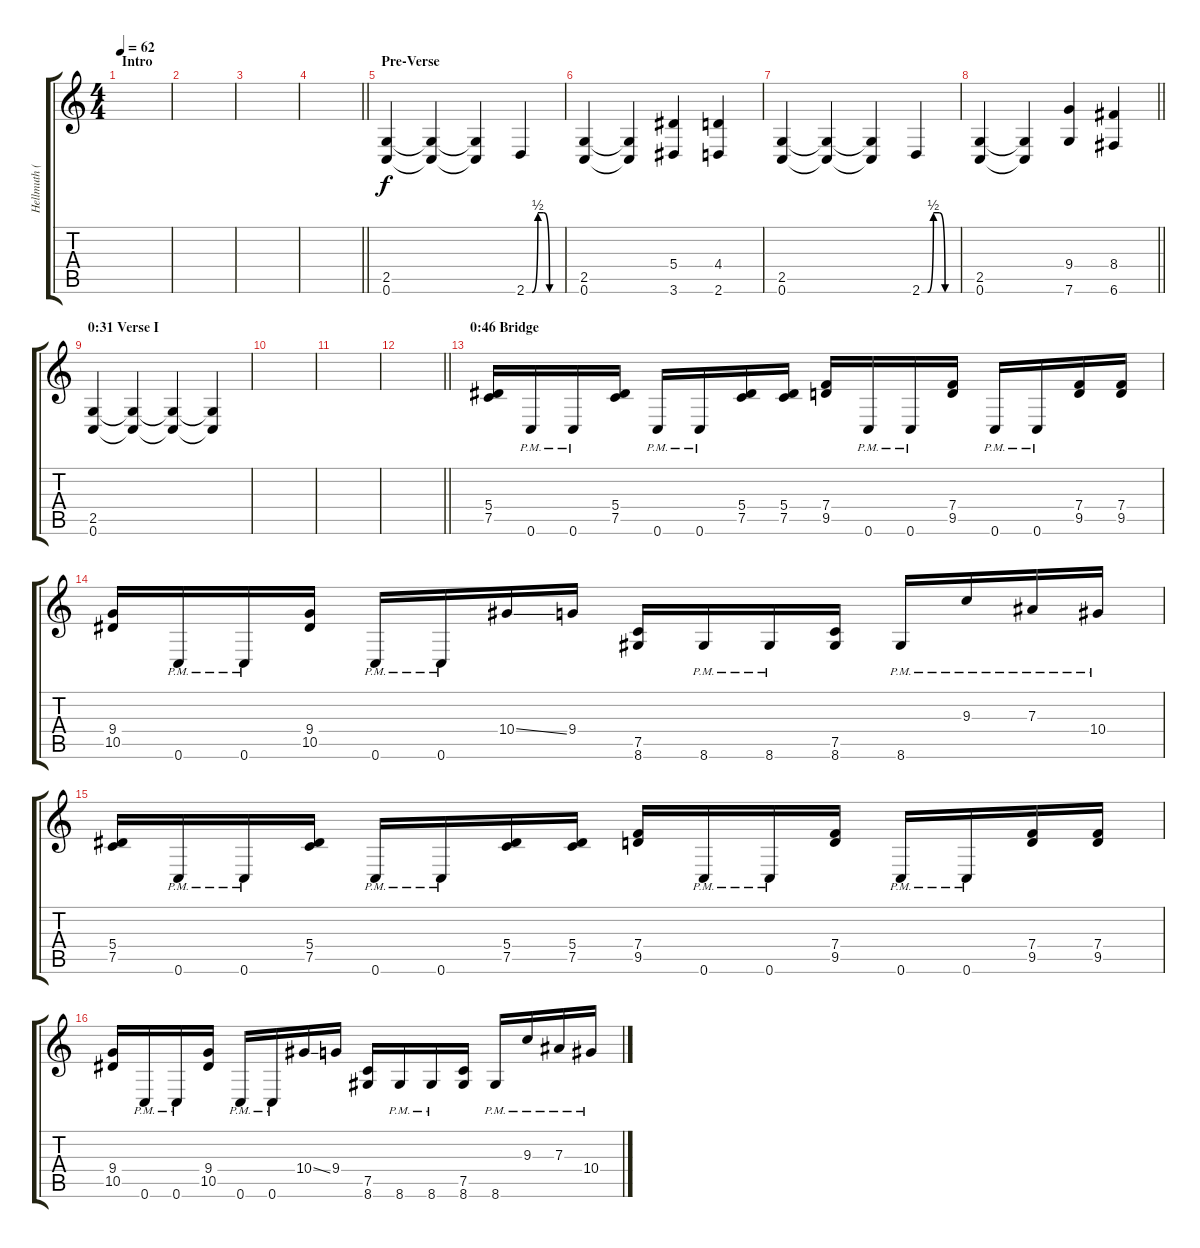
\track ("Hellmuth (Rhythm Guitar)" "Hellmuth (") {instrument distortionguitar}
\staff {score tabs}
\tuning (C4 G3 Eb3 Bb2 F2 C2) {hide}
\ts (4 4)
\section ("" "Intro")
\tempo 62
\clef g2
\ks c
|
|
|
\barLineRight lightlight
|
\section ("" "Pre-Verse")
(2.5 0.6).4 (2.5{t} 0.6{t}).4 (2.5{t} 0.6{t}).4 2.6{be (custom 0 0 10 0 20 2 30 2 40 0 60 0)}.4 |
(2.5 0.6).4 (2.5{t} 0.6{t}).4 (5.4 3.6).4 (4.4 2.6).4 |
(2.5 0.6).4 (2.5{t} 0.6{t}).4 (2.5{t} 0.6{t}).4 2.6{be (custom 0 0 10 0 20 2 30 2 40 0 60 0)}.4 |
\barLineRight lightlight
(2.5 0.6).4 (2.5{t} 0.6{t}).4 (9.4 7.6).4 (8.4 6.6).4 |
\section ("" "0:31 Verse I ")
(2.5 0.6).4{volume 0} (2.5{t} 0.6{t}).4 (2.5{t} 0.6{t}).4 (2.5{t} 0.6{t}).4 |
|
|
\barLineRight lightlight
|
\section ("" "0:46 Bridge")
(5.4 7.5).16{volume 16} 0.6{pm}.16 0.6{pm}.16 (5.4 7.5).16 0.6{pm}.16 0.6{pm}.16 (5.4 7.5).16 (5.4 7.5).16 (7.4 9.5).16 0.6{pm}.16 0.6{pm}.16 (7.4 9.5).16 0.6{pm}.16 0.6{pm}.16 (7.4 9.5).16 (7.4 9.5).16 |
(9.4 10.5).16 0.6{pm}.16 0.6{pm}.16 (9.4 10.5).16 0.6{pm}.16 0.6{pm}.16 10.4{ss}.16 9.4.16 (7.5 8.6).16 8.6{pm}.16 8.6{pm}.16 (7.5 8.6).16 8.6{pm}.16 9.3{pm}.16 7.3{pm}.16 10.4{pm}.16 |
(5.4 7.5).16 0.6{pm}.16 0.6{pm}.16 (5.4 7.5).16 0.6{pm}.16 0.6{pm}.16 (5.4 7.5).16 (5.4 7.5).16 (7.4 9.5).16 0.6{pm}.16 0.6{pm}.16 (7.4 9.5).16 0.6{pm}.16 0.6{pm}.16 (7.4 9.5).16 (7.4 9.5).16 |
(9.4 10.5).16 0.6{pm}.16 0.6{pm}.16 (9.4 10.5).16 0.6{pm}.16 0.6{pm}.16 10.4{ss}.16 9.4.16 (7.5 8.6).16 8.6{pm}.16 8.6{pm}.16 (7.5 8.6).16 8.6{pm}.16 9.3{pm}.16 7.3{pm}.16 10.4{pm}.16
